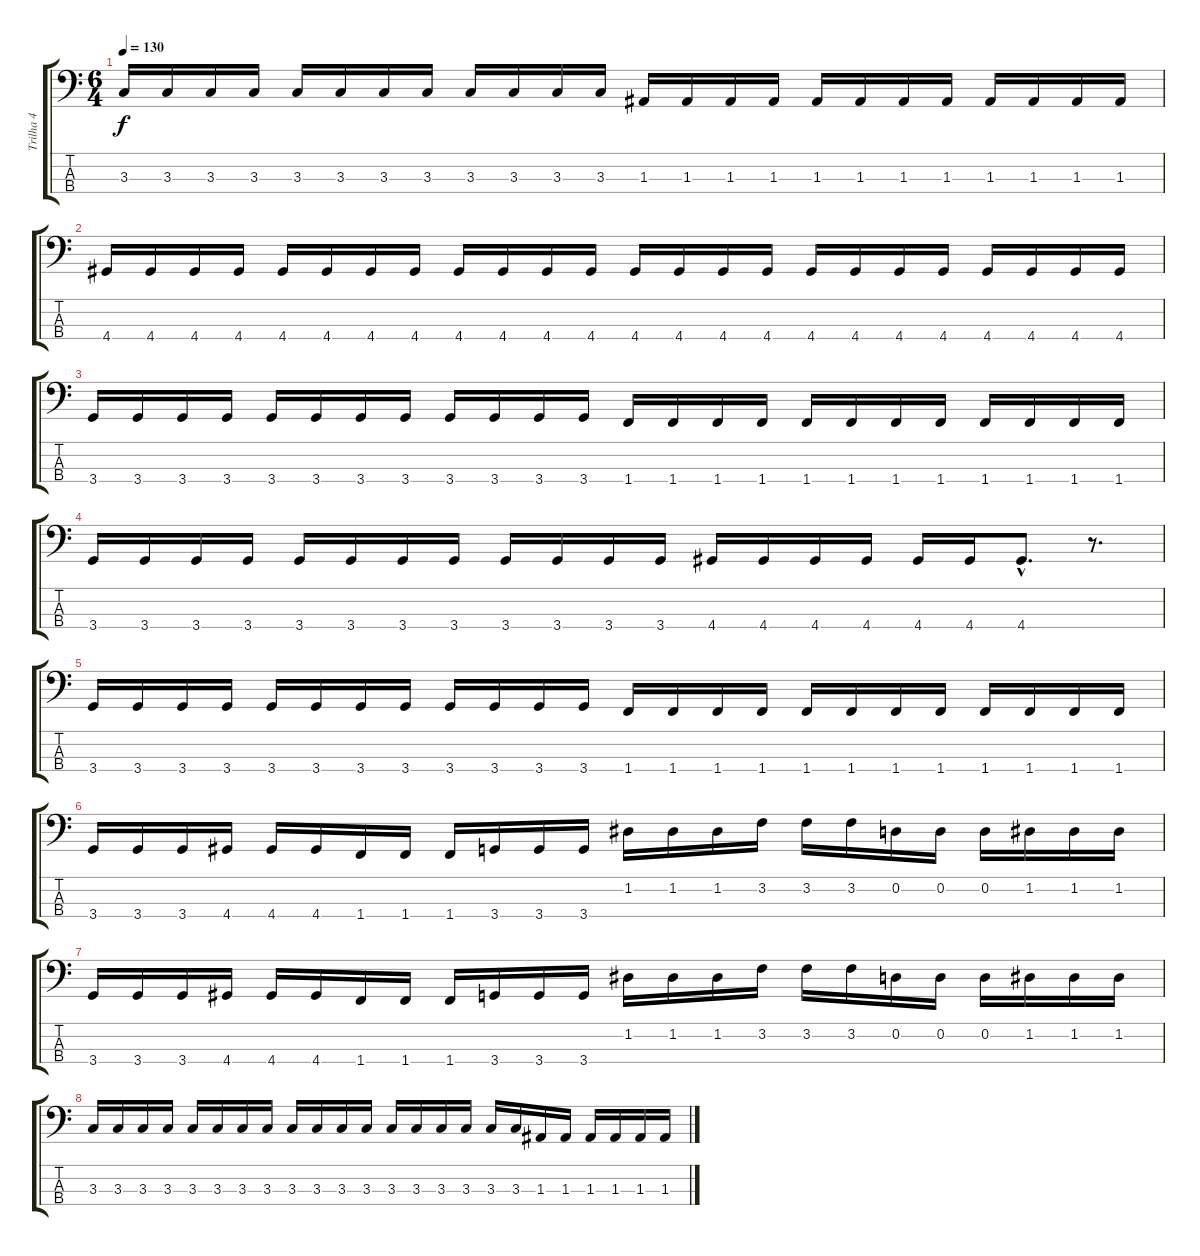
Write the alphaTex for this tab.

\track ("Trilha 4" "Trilha 4") {instrument electricbassfinger}
\staff {score tabs}
\tuning (G2 D2 A1 E1) {hide}
\ts (6 4)
\tempo 130
\clef f4
\ks c
3.3.16{dy f} 3.3.16 3.3.16 3.3.16 3.3.16 3.3.16 3.3.16 3.3.16 3.3.16 3.3.16 3.3.16 3.3.16 1.3.16 1.3.16 1.3.16 1.3.16 1.3.16 1.3.16 1.3.16 1.3.16 1.3.16 1.3.16 1.3.16 1.3.16 |
4.4.16 4.4.16 4.4.16 4.4.16 4.4.16 4.4.16 4.4.16 4.4.16 4.4.16 4.4.16 4.4.16 4.4.16 4.4.16 4.4.16 4.4.16 4.4.16 4.4.16 4.4.16 4.4.16 4.4.16 4.4.16 4.4.16 4.4.16 4.4.16 |
3.4.16 3.4.16 3.4.16 3.4.16 3.4.16 3.4.16 3.4.16 3.4.16 3.4.16 3.4.16 3.4.16 3.4.16 1.4.16 1.4.16 1.4.16 1.4.16 1.4.16 1.4.16 1.4.16 1.4.16 1.4.16 1.4.16 1.4.16 1.4.16 |
3.4.16 3.4.16 3.4.16 3.4.16 3.4.16 3.4.16 3.4.16 3.4.16 3.4.16 3.4.16 3.4.16 3.4.16 4.4.16 4.4.16 4.4.16 4.4.16 4.4.16 4.4.16 4.4{hac}.8{d} r.8{d} |
3.4.16 3.4.16 3.4.16 3.4.16 3.4.16 3.4.16 3.4.16 3.4.16 3.4.16 3.4.16 3.4.16 3.4.16 1.4.16 1.4.16 1.4.16 1.4.16 1.4.16 1.4.16 1.4.16 1.4.16 1.4.16 1.4.16 1.4.16 1.4.16 |
3.4.16 3.4.16 3.4.16 4.4.16 4.4.16 4.4.16 1.4.16 1.4.16 1.4.16 3.4.16 3.4.16 3.4.16 1.2.16 1.2.16 1.2.16 3.2.16 3.2.16 3.2.16 0.2.16 0.2.16 0.2.16 1.2.16 1.2.16 1.2.16 |
3.4.16 3.4.16 3.4.16 4.4.16 4.4.16 4.4.16 1.4.16 1.4.16 1.4.16 3.4.16 3.4.16 3.4.16 1.2.16 1.2.16 1.2.16 3.2.16 3.2.16 3.2.16 0.2.16 0.2.16 0.2.16 1.2.16 1.2.16 1.2.16 |
3.3.16 3.3.16 3.3.16 3.3.16 3.3.16 3.3.16 3.3.16 3.3.16 3.3.16 3.3.16 3.3.16 3.3.16 3.3.16 3.3.16 3.3.16 3.3.16 3.3.16 3.3.16 1.3.16 1.3.16 1.3.16 1.3.16 1.3.16 1.3.16
